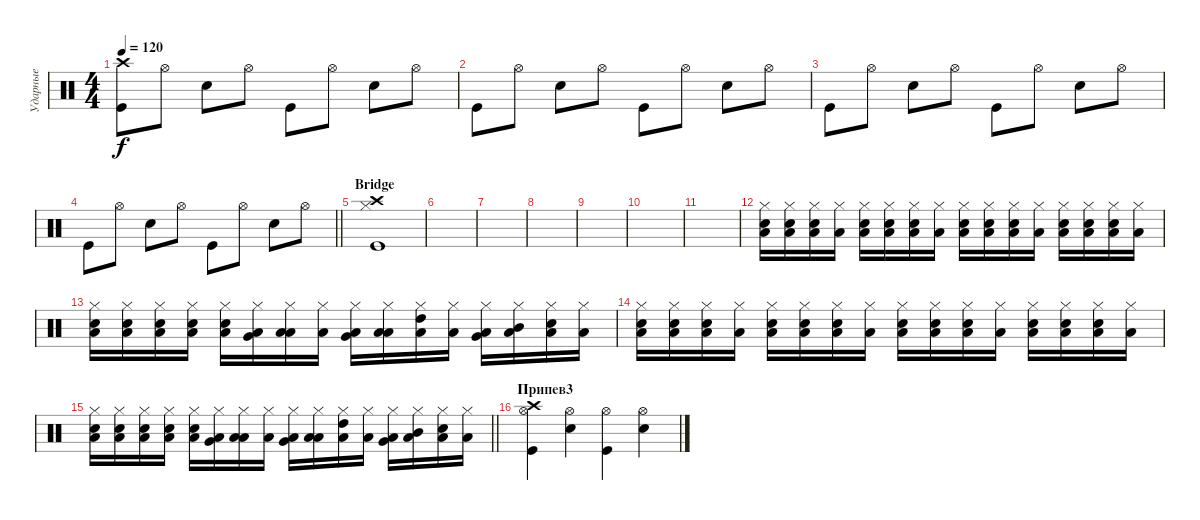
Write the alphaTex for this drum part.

\track ("Ударные" "Ударные") {instrument percussion}
\staff {score}
\articulation defaults
\ts (4 4)
\tempo 120
\clef neutral
\ks c
("Crash high (hit)" "Kick (hit)").8{dy f} "Hi-Hat (open)".8 "Electric Snare (hit)".8 "Hi-Hat (open)".8 "Kick (hit)".8 "Hi-Hat (open)".8 "Electric Snare (hit)".8 "Hi-Hat (open)".8 |
"Kick (hit)".8 "Hi-Hat (open)".8 "Electric Snare (hit)".8 "Hi-Hat (open)".8 "Kick (hit)".8 "Hi-Hat (open)".8 "Electric Snare (hit)".8 "Hi-Hat (open)".8 |
"Kick (hit)".8 "Hi-Hat (open)".8 "Electric Snare (hit)".8 "Hi-Hat (open)".8 "Kick (hit)".8 "Hi-Hat (open)".8 "Electric Snare (hit)".8 "Hi-Hat (open)".8 |
\barLineRight lightlight "Kick (hit)".8 "Hi-Hat (open)".8 "Electric Snare (hit)".8 "Hi-Hat (open)".8 "Kick (hit)".8 "Hi-Hat (open)".8 "Electric Snare (hit)".8 "Hi-Hat (open)".8
|
\section ("" "Bridge")
("Hi-Hat (closed)" "Crash high (hit)" "Kick (hit)").1 |
|
|
|
|
|
|
("Hi-Hat (closed)" "Electric Snare (hit)" "Low Floor Tom (hit)").16 ("Hi-Hat (closed)" "Electric Snare (hit)" "Low Floor Tom (hit)").16 ("Hi-Hat (closed)" "Electric Snare (hit)" "Low Floor Tom (hit)").16 ("Hi-Hat (closed)" "Low Floor Tom (hit)").16 ("Hi-Hat (closed)" "Electric Snare (hit)" "Low Floor Tom (hit)").16 ("Hi-Hat (closed)" "Electric Snare (hit)" "Low Floor Tom (hit)").16 ("Hi-Hat (closed)" "Electric Snare (hit)" "Low Floor Tom (hit)").16 ("Hi-Hat (closed)" "Low Floor Tom (hit)").16 ("Hi-Hat (closed)" "Electric Snare (hit)" "Low Floor Tom (hit)").16 ("Hi-Hat (closed)" "Electric Snare (hit)" "Low Floor Tom (hit)").16 ("Hi-Hat (closed)" "Electric Snare (hit)" "Low Floor Tom (hit)").16 ("Hi-Hat (closed)" "Low Floor Tom (hit)").16 ("Hi-Hat (closed)" "Electric Snare (hit)" "Low Floor Tom (hit)").16 ("Hi-Hat (closed)" "Electric Snare (hit)" "Low Floor Tom (hit)").16 ("Hi-Hat (closed)" "Electric Snare (hit)" "Low Floor Tom (hit)").16 ("Hi-Hat (closed)" "Low Floor Tom (hit)").16 |
("Hi-Hat (closed)" "Electric Snare (hit)" "Low Floor Tom (hit)").16 ("Hi-Hat (closed)" "Electric Snare (hit)" "Low Floor Tom (hit)").16 ("Hi-Hat (closed)" "Electric Snare (hit)" "Low Floor Tom (hit)").16 ("Hi-Hat (closed)" "Electric Snare (hit)" "Low Floor Tom (hit)").16 ("Hi-Hat (closed)" "Electric Snare (hit)" "Low Floor Tom (hit)").16 ("Hi-Hat (closed)" "Very Low Tom (hit)" "Low Floor Tom (hit)").16 ("Hi-Hat (closed)" "Low Tom (hit)" "Low Floor Tom (hit)").16 ("Hi-Hat (closed)" "Low Floor Tom (hit)").16 ("Hi-Hat (closed)" "Very Low Tom (hit)" "Low Floor Tom (hit)").16 ("Hi-Hat (closed)" "Low Tom (hit)" "Low Floor Tom (hit)").16 ("Hi-Hat (closed)" "High Tom (hit)" "Low Floor Tom (hit)").16 ("Hi-Hat (closed)" "Low Floor Tom (hit)").16 ("Hi-Hat (closed)" "Very Low Tom (hit)" "Low Floor Tom (hit)").16 ("Hi-Hat (closed)" "Mid Tom (hit)" "Low Floor Tom (hit)").16 ("Hi-Hat (closed)" "Electric Snare (hit)" "Low Floor Tom (hit)").16 ("Hi-Hat (closed)" "Low Floor Tom (hit)").16 |
("Hi-Hat (closed)" "Electric Snare (hit)" "Low Floor Tom (hit)").16 ("Hi-Hat (closed)" "Electric Snare (hit)" "Low Floor Tom (hit)").16 ("Hi-Hat (closed)" "Electric Snare (hit)" "Low Floor Tom (hit)").16 ("Hi-Hat (closed)" "Low Floor Tom (hit)").16 ("Hi-Hat (closed)" "Electric Snare (hit)" "Low Floor Tom (hit)").16 ("Hi-Hat (closed)" "Electric Snare (hit)" "Low Floor Tom (hit)").16 ("Hi-Hat (closed)" "Electric Snare (hit)" "Low Floor Tom (hit)").16 ("Hi-Hat (closed)" "Low Floor Tom (hit)").16 ("Hi-Hat (closed)" "Electric Snare (hit)" "Low Floor Tom (hit)").16 ("Hi-Hat (closed)" "Electric Snare (hit)" "Low Floor Tom (hit)").16 ("Hi-Hat (closed)" "Electric Snare (hit)" "Low Floor Tom (hit)").16 ("Hi-Hat (closed)" "Low Floor Tom (hit)").16 ("Hi-Hat (closed)" "Electric Snare (hit)" "Low Floor Tom (hit)").16 ("Hi-Hat (closed)" "Electric Snare (hit)" "Low Floor Tom (hit)").16 ("Hi-Hat (closed)" "Electric Snare (hit)" "Low Floor Tom (hit)").16 ("Hi-Hat (closed)" "Low Floor Tom (hit)").16 |
\barLineRight lightlight
("Hi-Hat (closed)" "Electric Snare (hit)" "Low Floor Tom (hit)").16 ("Hi-Hat (closed)" "Electric Snare (hit)" "Low Floor Tom (hit)").16 ("Hi-Hat (closed)" "Electric Snare (hit)" "Low Floor Tom (hit)").16 ("Hi-Hat (closed)" "Electric Snare (hit)" "Low Floor Tom (hit)").16 ("Hi-Hat (closed)" "Electric Snare (hit)" "Low Floor Tom (hit)").16 ("Hi-Hat (closed)" "Very Low Tom (hit)" "Low Floor Tom (hit)").16 ("Hi-Hat (closed)" "Low Tom (hit)" "Low Floor Tom (hit)").16 ("Hi-Hat (closed)" "Low Floor Tom (hit)").16 ("Hi-Hat (closed)" "Very Low Tom (hit)" "Low Floor Tom (hit)").16 ("Hi-Hat (closed)" "Low Tom (hit)" "Low Floor Tom (hit)").16 ("Hi-Hat (closed)" "High Tom (hit)" "Low Floor Tom (hit)").16 ("Hi-Hat (closed)" "Low Floor Tom (hit)").16 ("Hi-Hat (closed)" "Very Low Tom (hit)" "Low Floor Tom (hit)").16 ("Hi-Hat (closed)" "Mid Tom (hit)" "Low Floor Tom (hit)").16 ("Hi-Hat (closed)" "Electric Snare (hit)" "Low Floor Tom (hit)").16 ("Hi-Hat (closed)" "Low Floor Tom (hit)").16 |
\section ("" "Припев3")
("Hi-Hat (open)" "Crash high (hit)" "Kick (hit)").4 ("Hi-Hat (open)" "Electric Snare (hit)").4 ("Hi-Hat (open)" "Kick (hit)").4 ("Hi-Hat (open)" "Electric Snare (hit)").4
